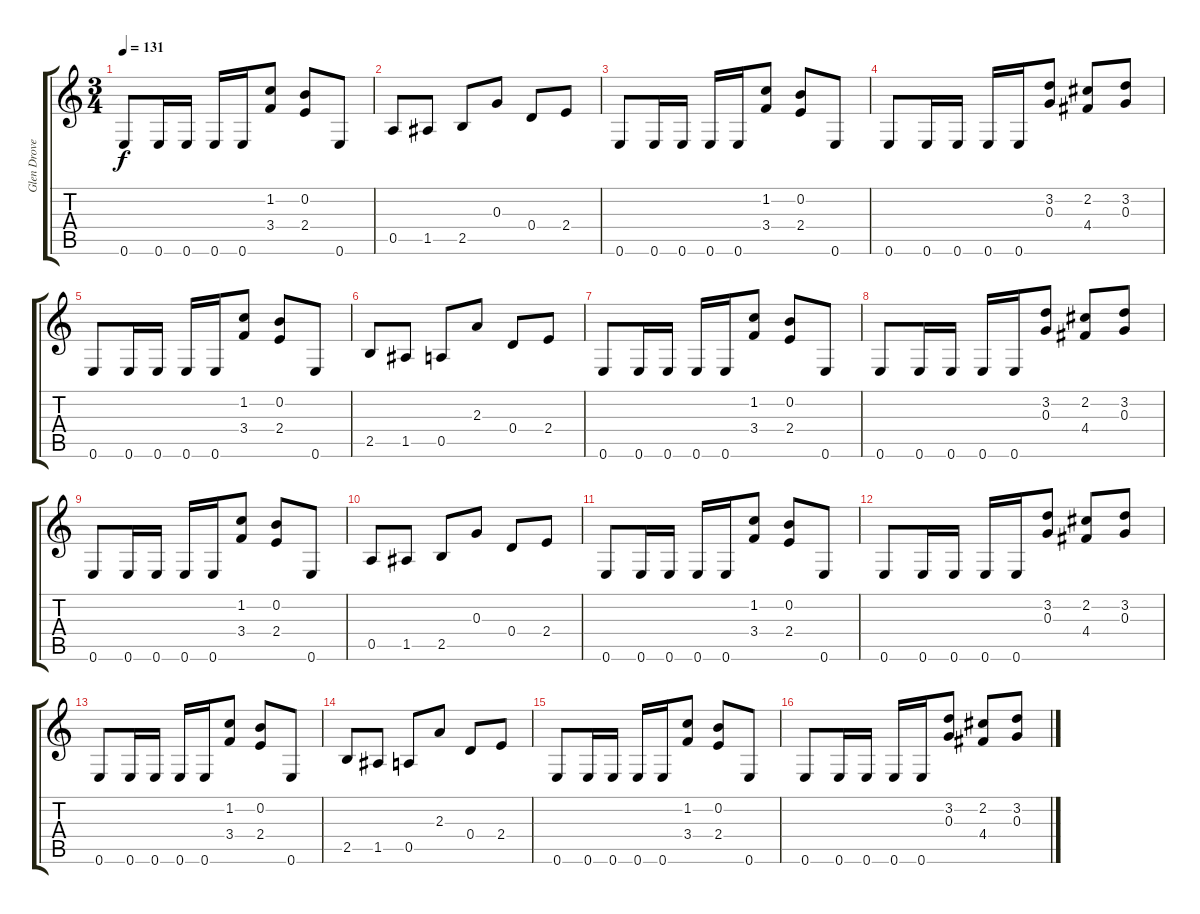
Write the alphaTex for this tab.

\track ("Glen Drover" "Glen Drove") {instrument overdrivenguitar}
\staff {score tabs}
\tuning (E4 B3 G3 D3 A2 E2) {hide}
\ts (3 4)
\tempo 131
\clef g2
\ks c
0.6.8{dy f} 0.6.16 0.6.16 0.6.16 0.6.16 (1.2 3.4).8 (0.2 2.4).8 0.6.8 |
0.5.8 1.5.8 2.5.8 0.3.8 0.4.8 2.4.8 |
0.6.8 0.6.16 0.6.16 0.6.16 0.6.16 (1.2 3.4).8 (0.2 2.4).8 0.6.8 |
0.6.8 0.6.16 0.6.16 0.6.16 0.6.16 (3.2 0.3).8 (2.2 4.4).8 (3.2 0.3).8 |
0.6.8 0.6.16 0.6.16 0.6.16 0.6.16 (1.2 3.4).8 (0.2 2.4).8 0.6.8 |
2.5.8 1.5.8 0.5.8 2.3.8 0.4.8 2.4.8 |
0.6.8 0.6.16 0.6.16 0.6.16 0.6.16 (1.2 3.4).8 (0.2 2.4).8 0.6.8 |
0.6.8 0.6.16 0.6.16 0.6.16 0.6.16 (3.2 0.3).8 (2.2 4.4).8 (3.2 0.3).8 |
0.6.8 0.6.16 0.6.16 0.6.16 0.6.16 (1.2 3.4).8 (0.2 2.4).8 0.6.8 |
0.5.8 1.5.8 2.5.8 0.3.8 0.4.8 2.4.8 |
0.6.8 0.6.16 0.6.16 0.6.16 0.6.16 (1.2 3.4).8 (0.2 2.4).8 0.6.8 |
0.6.8 0.6.16 0.6.16 0.6.16 0.6.16 (3.2 0.3).8 (2.2 4.4).8 (3.2 0.3).8 |
0.6.8 0.6.16 0.6.16 0.6.16 0.6.16 (1.2 3.4).8 (0.2 2.4).8 0.6.8 |
2.5.8 1.5.8 0.5.8 2.3.8 0.4.8 2.4.8 |
0.6.8 0.6.16 0.6.16 0.6.16 0.6.16 (1.2 3.4).8 (0.2 2.4).8 0.6.8 |
0.6.8 0.6.16 0.6.16 0.6.16 0.6.16 (3.2 0.3).8 (2.2 4.4).8 (3.2 0.3).8
